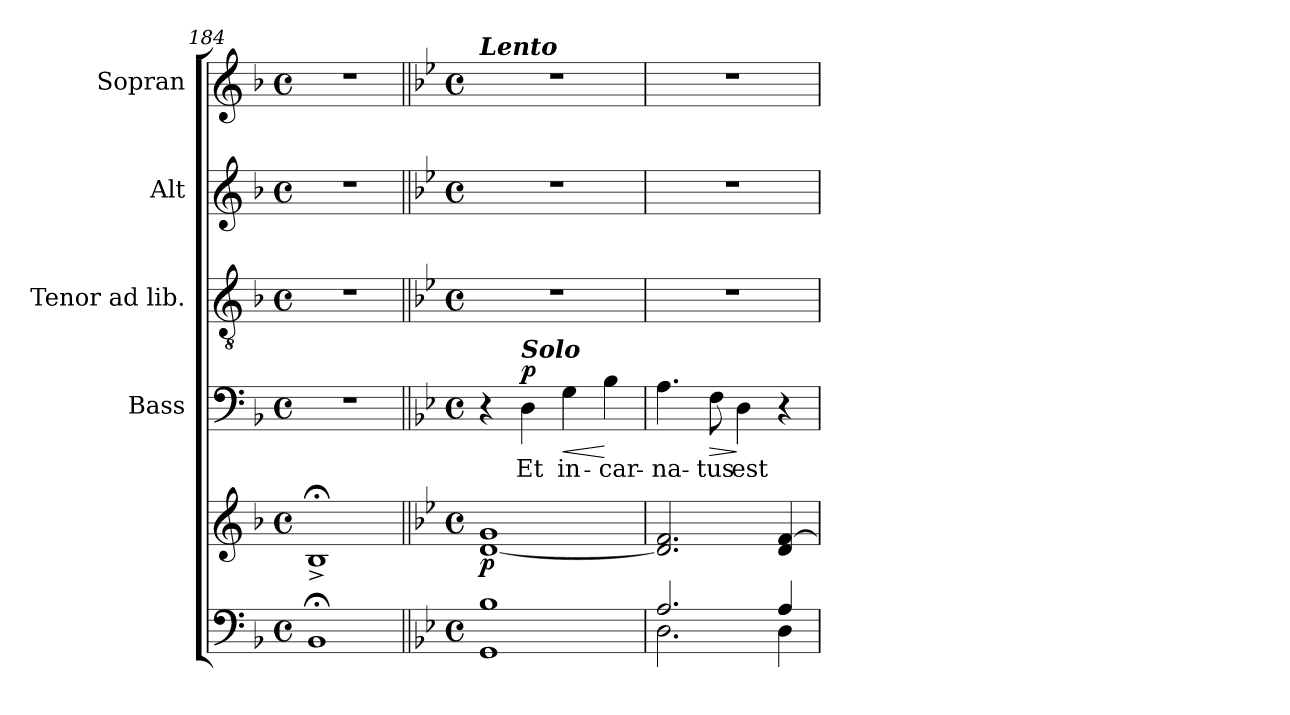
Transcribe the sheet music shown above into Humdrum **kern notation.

**kern	**kern	**dynam	**kern	**text	**dynam	**kern	**kern	**kern
*part5	*part5	*part5	*part4	*part4	*part4	*part3	*part2	*part1
*staff6	*staff5	*staff5/6	*staff4	*staff4	*staff4	*staff3	*staff2	*staff1
*	*	*	*I"Bass	*	*	*I"Tenor ad lib.	*I"Alt	*I"Sopran
*	*	*	*I'B.	*	*	*I'T.	*I'A.	*I'S.
*clefF4	*clefG2	*	*clefF4	*	*	*clefGv2	*clefG2	*clefG2
*k[b-]	*k[b-]	*	*k[b-]	*	*	*k[b-]	*k[b-]	*k[b-]
*F:	*F:	*	*F:	*	*	*F:	*F:	*F:
*M4/4	*M4/4	*	*M4/4	*	*	*M4/4	*M4/4	*M4/4
*met(c)	*met(c)	*	*met(c)	*	*	*met(c)	*met(c)	*met(c)
=184	=184	=184	=184	=184	=184	=184	=184	=184
1BB-;<	1B-;<^<	.	1r	.	.	1r	1r	1r
=185||	=185||	=185||	=185||	=185||	=185||	=185||	=185||	=185||
*k[b-e-]	*k[b-e-]	*	*k[b-e-]	*	*	*k[b-e-]	*k[b-e-]	*k[b-e-]
*B-:	*B-:	*	*B-:	*	*	*B-:	*B-:	*B-:
*M4/4	*M4/4	*	*M4/4	*	*	*M4/4	*M4/4	*M4/4
*met(c)	*met(c)	*	*met(c)	*	*	*met(c)	*met(c)	*met(c)
*^	*	*	*	*	*	*	*	*
!	!	!	!	!	!	!	!	!	!LO:TX:a:Bi:t=Lento
!	!	!	!LO:DY:b	!	!	!	!	!	!
1B-	1GG	[1d 1g	p	4r	.	.	1r	1r	1r
!	!	!	!	!LO:TX:a:Bi:t=Solo	!	!	!	!	!
!	!	!	!	!	!LO:LY:b	!LO:DY:a	!	!	!
.	.	.	.	4D\	Et	p	.	.	.
!	!	!	!	!	!LO:LY:b	!LO:HP:b	!	!	!
.	.	.	.	4G\	in-	<	.	.	.
!	!	!	!	!	!LO:LY:b	!	!	!	!
.	.	.	.	4B-\	-car-	[	.	.	.
=186	=186	=186	=186	=186	=186	=186	=186	=186	=186
!	!	!	!	!	!LO:LY:b	!	!	!	!
2.A/	2.D\	2.d/] 2.f/	.	4.A\	-na-	.	1r	1r	1r
!	!	!	!	!	!LO:LY:b	!LO:HP:b	!	!	!
.	.	.	.	8F\	-tus	>	.	.	.
!	!	!	!	!	!LO:LY:b	!	!	!	!
.	.	.	.	4D\	est	]	.	.	.
4A/	4D\	4d/ [>4f/	.	4r	.	.	.	.	.
*v	*v	*	*	*	*	*	*	*	*
=	=	=	=	=	=	=	=	=
*-	*-	*-	*-	*-	*-	*-	*-	*-
